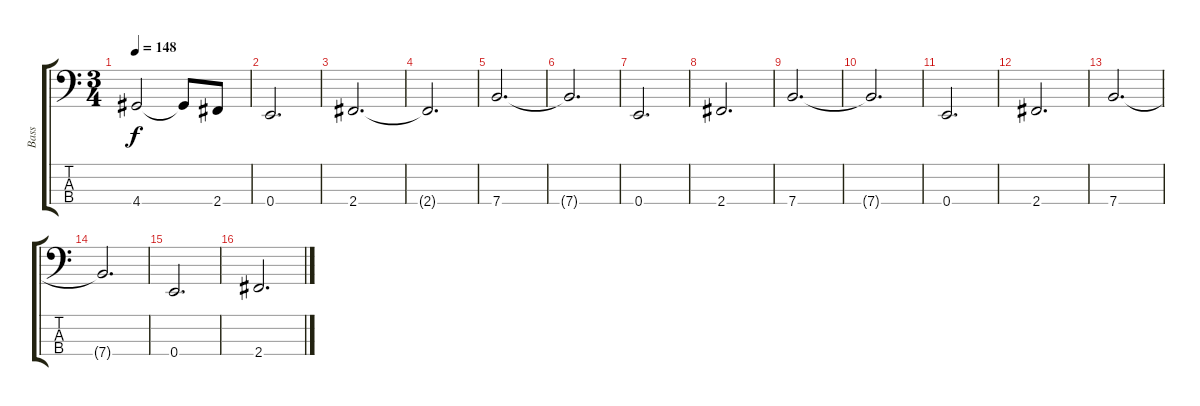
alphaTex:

\track ("Bass" "Bass") {instrument fretlessbass}
\staff {score tabs}
\tuning (G2 D2 A1 E1) {hide}
\ts (3 4)
\tempo 148
\clef f4
\ks c
4.4.2{dy f} 4.4{t}.8 2.4.8 |
0.4.2{d} |
2.4.2{d} |
2.4{t}.2{d} |
7.4.2{d} |
7.4{t}.2{d} |
0.4.2{d} |
2.4.2{d} |
7.4.2{d} |
7.4{t}.2{d} |
0.4.2{d} |
2.4.2{d} |
7.4.2{d} |
7.4{t}.2{d} |
0.4.2{d} |
2.4.2{d}
